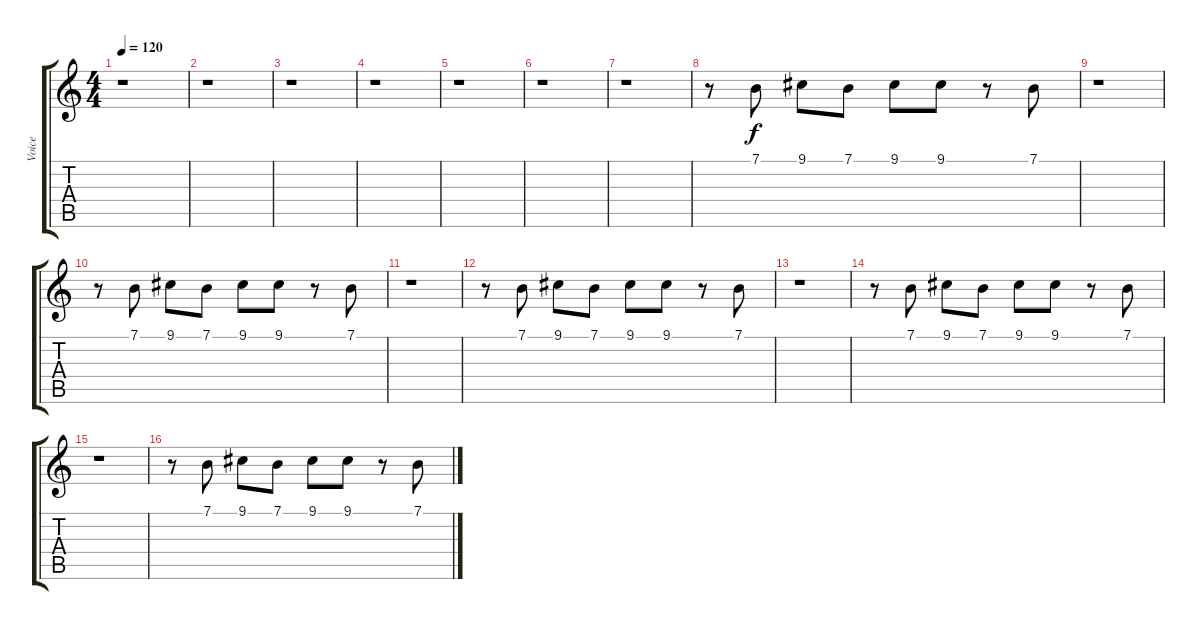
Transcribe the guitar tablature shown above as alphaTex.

\track ("Voice" "Voice") {instrument choiraahs}
\staff {score tabs}
\tuning (E4 B3 G3 D3 A2 E2) {hide}
\ts (4 4)
\tempo 120
\clef g2
\ks c
r.1{dy f} |
r.1 |
r.1 |
r.1 |
r.1 |
r.1 |
r.1 |
r.8 7.1.8 9.1.8 7.1.8 9.1.8 9.1.8 r.8 7.1.8 |
r.1 |
r.8 7.1.8 9.1.8 7.1.8 9.1.8 9.1.8 r.8 7.1.8 |
r.1 |
r.8 7.1.8 9.1.8 7.1.8 9.1.8 9.1.8 r.8 7.1.8 |
r.1 |
r.8 7.1.8 9.1.8 7.1.8 9.1.8 9.1.8 r.8 7.1.8 |
r.1 |
r.8 7.1.8 9.1.8 7.1.8 9.1.8 9.1.8 r.8 7.1.8
